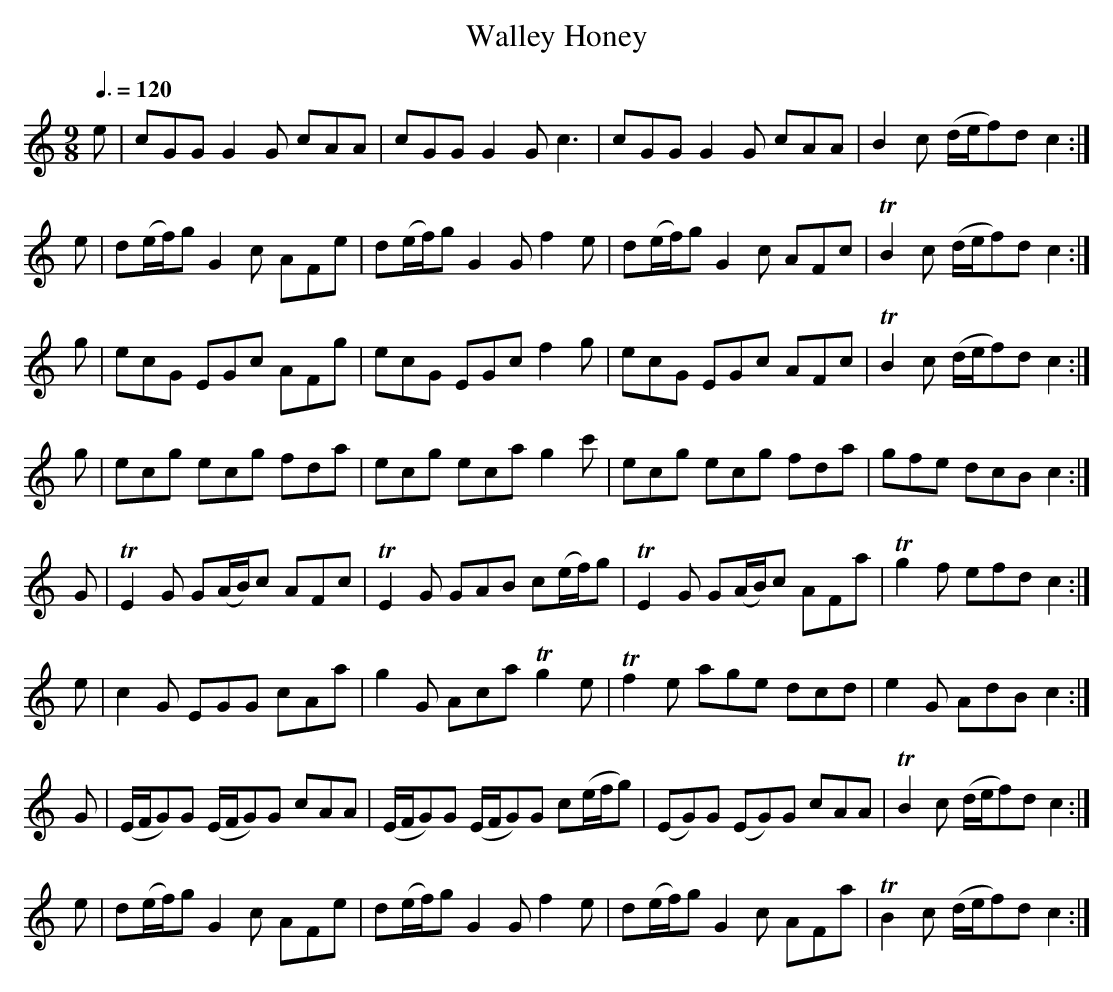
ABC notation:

X:1
T:Walley Honey
M:9/8
L:1/8
Q:3/8=120
K:C
e| cGG      G2G      cAA| cGG      G2G     c3      | cGG      G2G      cAA| B2c (d/e/f)d c2:|
e| d(e/f/)g G2c      AFe| d(e/f/)g G2G     f2e     | d(e/f/)g G2c      AFc|TB2c (d/e/f)d c2:|
g| ecG      EGc      AFg| ecG      EGc     f2g     | ecG      EGc      AFc|TB2c (d/e/f)d c2:|
g| ecg      ecg      fda| ecg      eca     g2c'    | ecg      ecg      fda| gfe  dcB     c2:|
G|TE2G      G(A/B/)c AFc|TE2G      GAB     c(e/f/)g|TE2G      G(A/B/)c AFa|Tg2f  efd     c2:|
e| c2G      EGG      cAa| g2G      Aca    Tg2e     |Tf2e      age      dcd| e2G  AdB     c2:|
G|(E/F/G)G (E/F/G)G  cAA|(E/F/G)G (E/F/G)G c(e/f/g)|(EG)G    (EG)G     cAA|TB2c (d/e/f)d c2:|
e| d(e/f/)g G2c      AFe| d(e/f/)g G2G     f2e     |d(e/f/)g  G2c      AFa|TB2c (d/e/f)d c2:|
